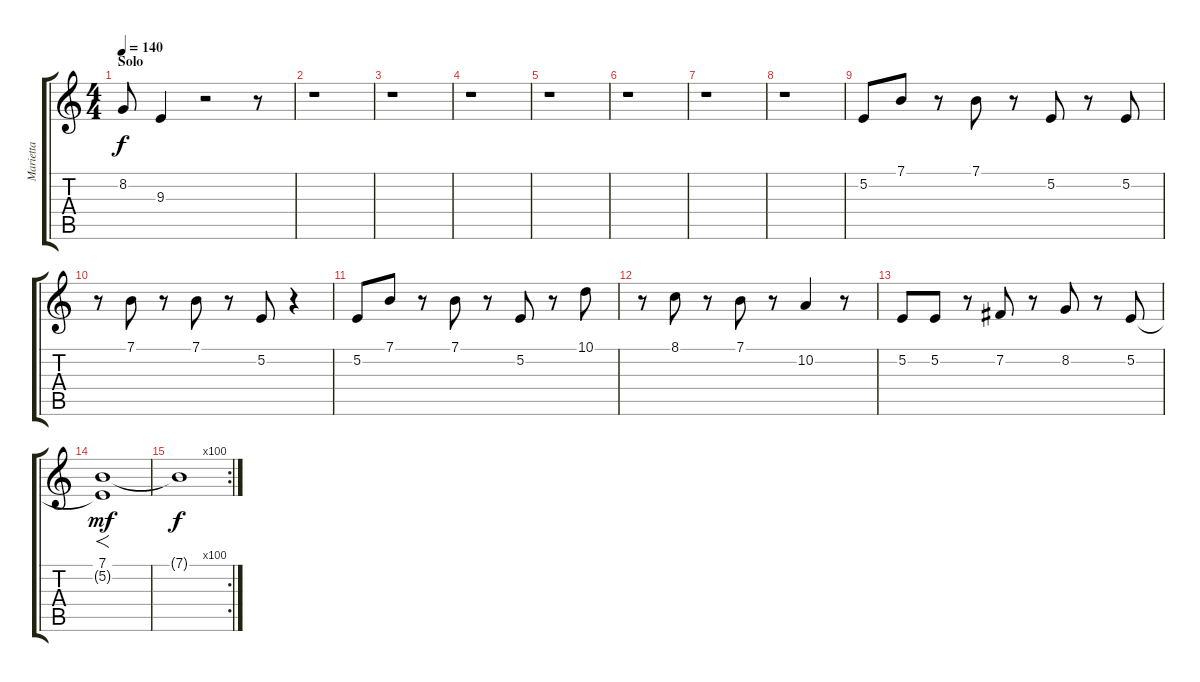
\track ("Marietta" "Marietta") {instrument lead5charang}
\staff {score tabs}
\tuning (E4 B3 G3 D3 A2 E2) {hide}
\ts (4 4)
\section ("" "Solo")
\tempo 140
\clef g2
\ks c
8.2.8{dy f} 9.3.4 r.2 r.8 |
r.1 |
r.1 |
r.1 |
r.1 |
r.1 |
r.1 |
r.1 |
5.2.8 7.1.8 r.8 7.1.8 r.8 5.2.8 r.8 5.2.8 |
r.8 7.1.8 r.8 7.1.8 r.8 5.2.8 r.4 |
5.2.8 7.1.8 r.8 7.1.8 r.8 5.2.8 r.8 10.1.8 |
r.8 8.1.8 r.8 7.1.8 r.8 10.2.4 r.8 |
5.2.8 5.2.8 r.8 7.2.8 r.8 8.2.8 r.8 5.2.8 |
(7.1 5.2{t}).1{f dy mf} |
\rc 100
7.1{t}.1{dy f}
